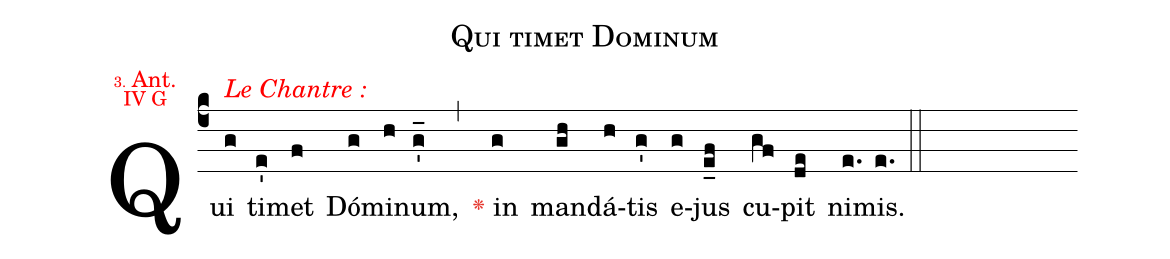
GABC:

name:Qui timet Dominum;
office-part:Antiphona;
annotation: {\color{red}\tiny 3. \footnotesize Ant.};
annotation: {\color{red}\scriptsize IV G};
mode:4;
%%
(c4) Qui<alt>{\textcolor{red}{Le Chantre :}}</alt>(g) ti(e')met(f) Dó(g)mi(h)num,(g'_) (,) <c><v>\greheightstar</v></c> in(g) man(gh)dá(h)tis(g') e(g)jus(e_f) cu(gf)pit(de) ni(e.)mis.(e.) (::)
